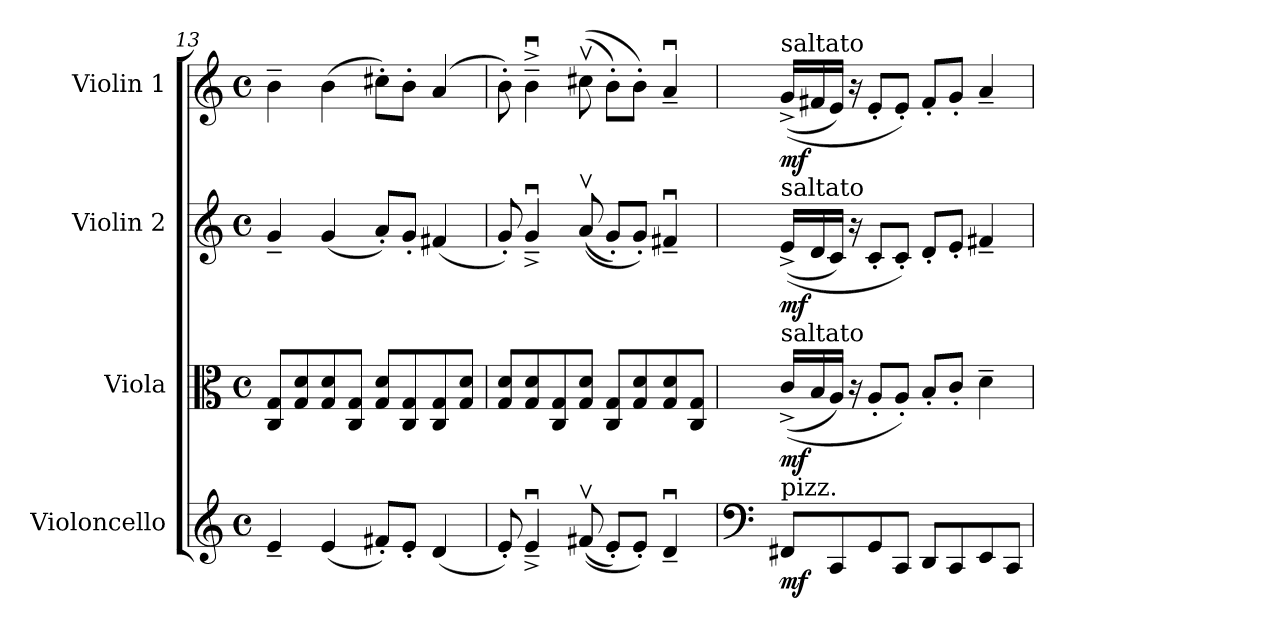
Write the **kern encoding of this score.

**kern	**dynam	**kern	**dynam	**kern	**dynam	**kern	**dynam
*part4	*part4	*part3	*part3	*part2	*part2	*part1	*part1
*staff4	*staff4	*staff3	*staff3	*staff2	*staff2	*staff1	*staff1
*I"Violoncello	*	*I"Viola	*	*I"Violin 2	*	*I"Violin 1	*
*I'Vc	*	*I'Vla	*	*I'Vln	*	*I'Vln	*
*clefG2	*	*clefC3	*	*clefG2	*	*clefG2	*
*k[]	*	*k[]	*	*k[]	*	*k[]	*
*M4/4	*	*M4/4	*	*M4/4	*	*M4/4	*
*met(c)	*	*met(c)	*	*met(c)	*	*met(c)	*
=13	=13	=13	=13	=13	=13	=13	=13
4e~/	.	8C/ 8G/L	.	4g~/	.	4b~\	.
.	.	8G/ 8d/	.	.	.	.	.
(4e/	.	8G/ 8d/	.	(4g/	.	(4b\	.
.	.	8C/ 8G/J	.	.	.	.	.
8f#X'/L)	.	8G/ 8d/L	.	8a'/L)	.	8cc#X'\L)	.
8e'/J	.	8C/ 8G/	.	8g'/J	.	8b'\J	.
(>4d/	.	8C/ 8G/	.	(>4f#X/	.	(>4a/	.
.	.	8G/ 8d/J	.	.	.	.	.
!!LO:LB:g=z
=14	=14	=14	=14	=14	=14	=14	=14
8e'/)	.	8G/ 8d/L	.	8g'/)	.	8b'\)	.
4eu~^/	.	8G/ 8d/	.	4gu~^/	.	4bu~^\	.
.	.	8C/ 8G/	.	.	.	.	.
((8f#Xv/	.	8G/ 8d/J	.	((8av/	.	((8cc#Xv\	.
8e'/L)	.	8C/ 8G/L	.	8g'/L)	.	8b'\L)	.
8e'/J)	.	8G/ 8d/	.	8g'/J)	.	8b'\J)	.
4du~/	.	8G/ 8d/	.	4f#Xu~/	.	4au~/	.
.	.	8C/ 8G/J	.	.	.	.	.
=15	=15	=15	=15	=15	=15	=15	=15
*clefF4	*	*	*	*	*	*	*
!	!	!	!	!	!	!LO:TX:a:t=saltato	!
!	!	!	!	!LO:TX:a:t=saltato	!	!	!
!	!	!LO:TX:a:t=saltato	!	!	!	!	!
!LO:TX:a:t=pizz.	!	!	!	!	!	!	!
!	!LO:DY:b	!	!LO:DY:b	!	!LO:DY:b	!	!LO:DY:b
8FF#X/L	mf	((16c^/LL	mf	((16e^/LL	mf	((16g^/LL	mf
.	.	16B/	.	16d/	.	16f#X/	.
8CC/	.	16A/JJ)	.	16c/JJ)	.	16e/JJ)	.
.	.	16r	.	16r	.	16r	.
8GG/	.	8A'/L	.	8c'/L	.	8e'/L	.
8CC/J	.	8A'/J)	.	8c'/J)	.	8e'/J)	.
8DD/L	.	8B'/L	.	8d'/L	.	8f#'/L	.
8CC/	.	8c'/J	.	8e'/J	.	8g'/J	.
8EE/	.	4d~\	.	4f#X~/	.	4a~/	.
8CC/J	.	.	.	.	.	.	.
=	=	=	=	=	=	=	=
*-	*-	*-	*-	*-	*-	*-	*-
